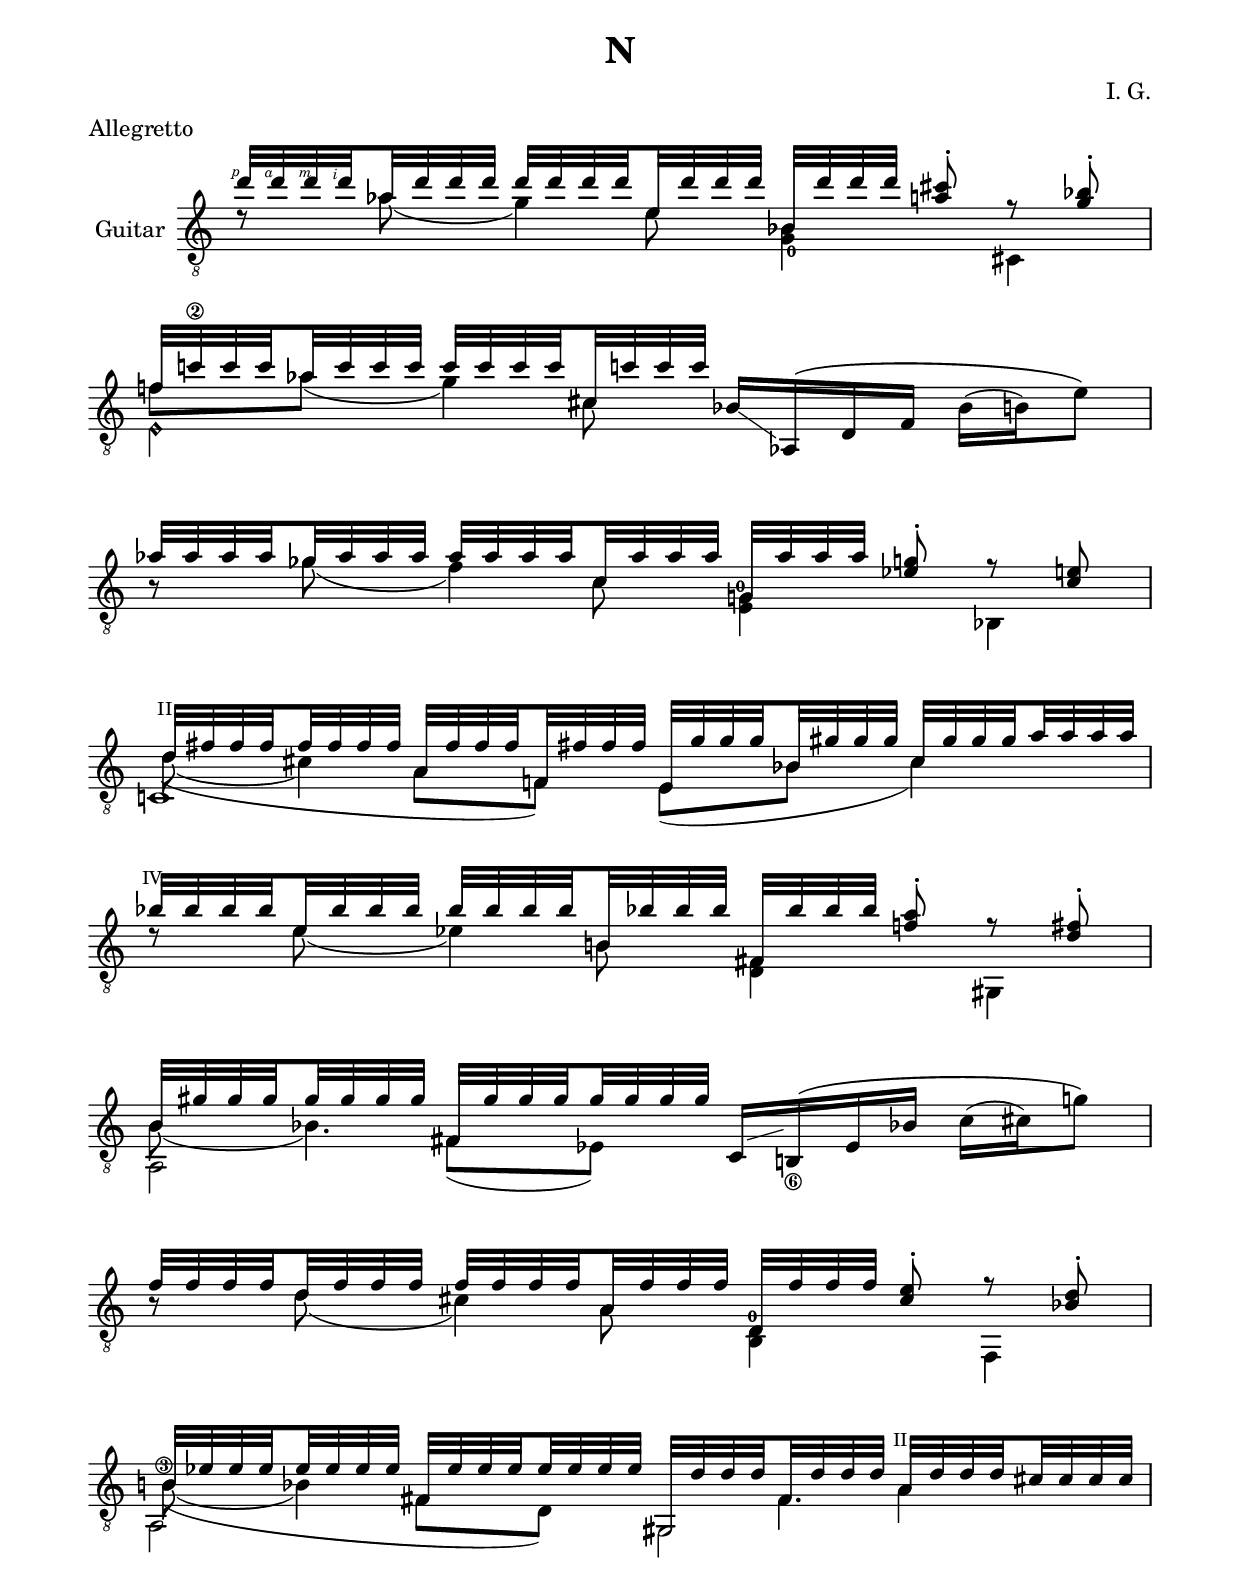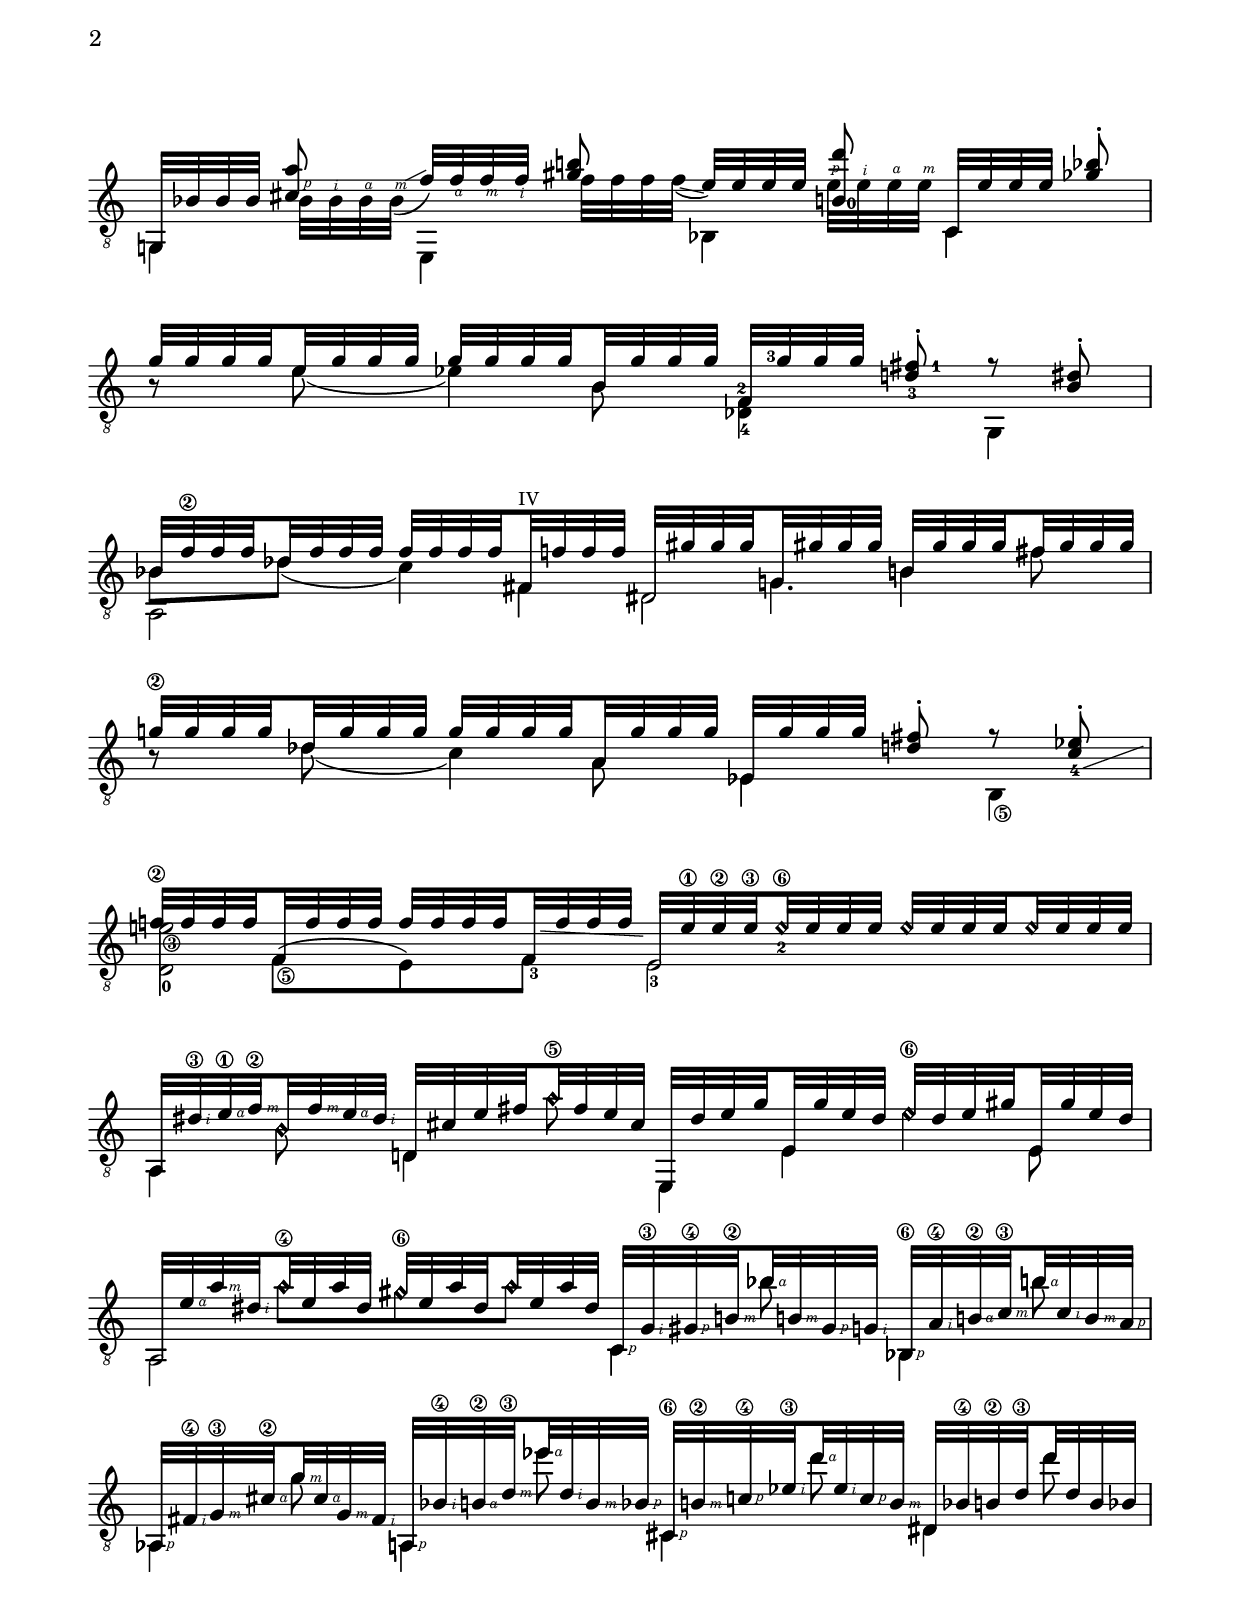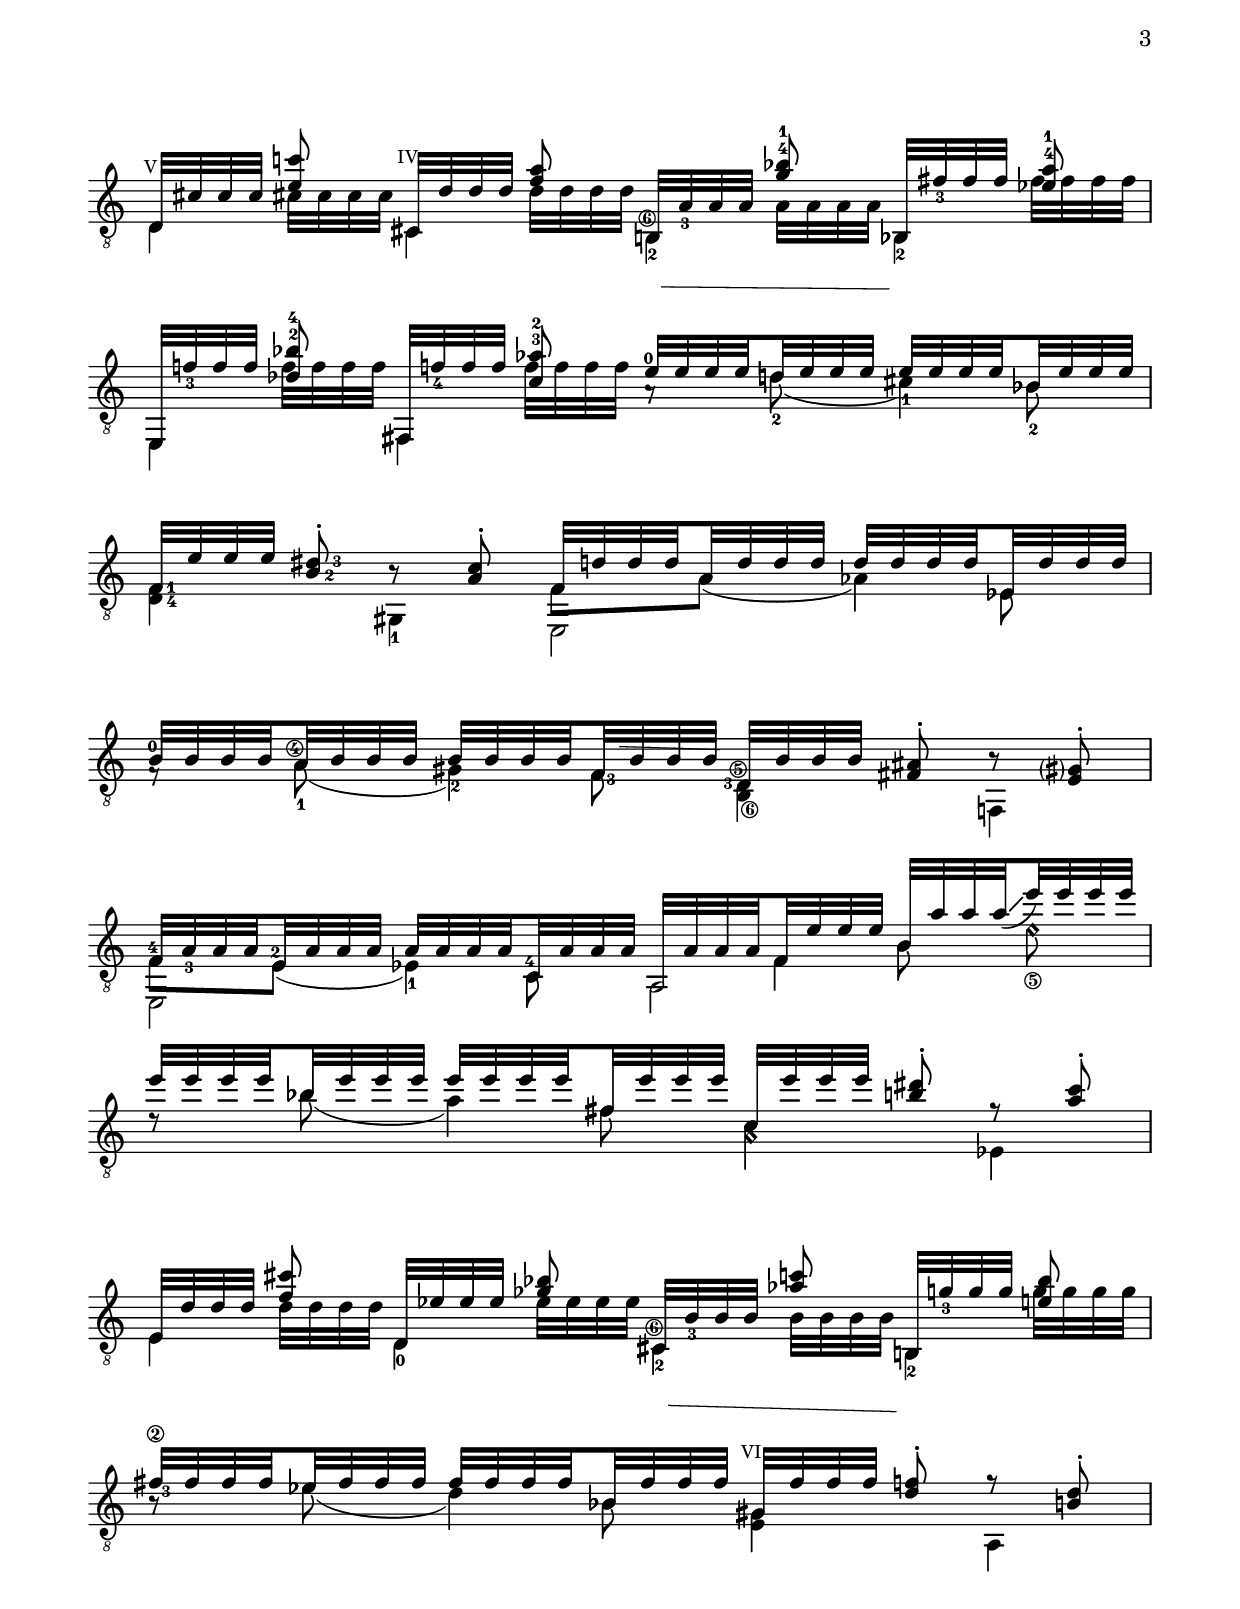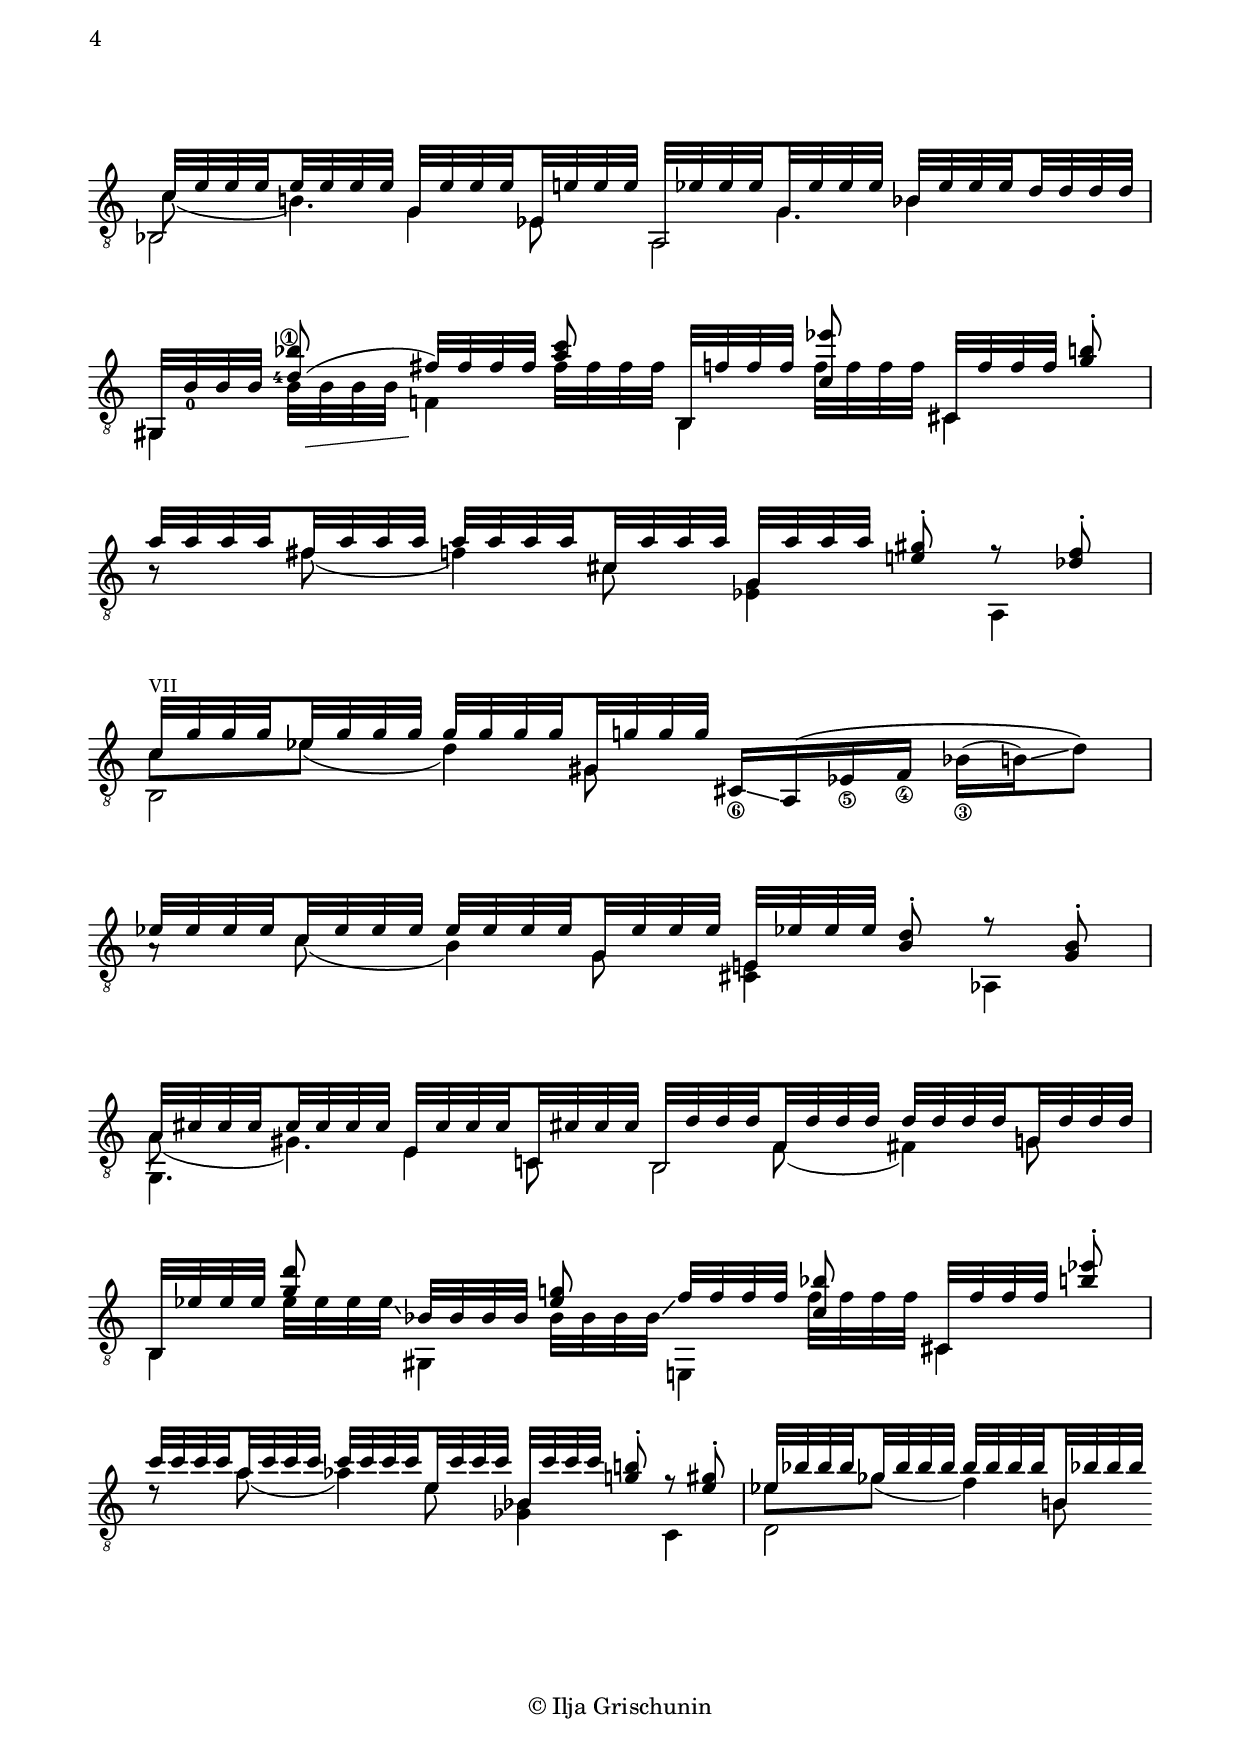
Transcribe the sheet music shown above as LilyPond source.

\version "2.19.15"

\language "deutsch"

\header {
  title = "N"
  meter = "Allegretto"
  composer = "I. G."
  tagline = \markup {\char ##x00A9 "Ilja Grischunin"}
}

\paper {
  #(set-paper-size "a4")
  top-markup-spacing.basic-distance = 5
  markup-system-spacing.basic-distance = 15
  top-system-spacing.basic-distance = 20
  system-system-spacing.basic-distance = 20
  score-system-spacing.basic-distance = 20
  last-bottom-spacing.basic-distance = 25

  %two-sided = ##t
  %inner-margin = 25
  %outer-margin = 15
  left-margin = 15
  right-margin = 15
}

\layout {
  \context {
    \Voice
    \override Glissando.thickness = #1.5
    \override Glissando.gap = #0.1
  }
  \context {
    \Score
    \remove "Bar_number_engraver"
  }
}
%%%%%%%%%%%%%%%%%%%%%%%%%%%%%%%%%%%%%%
#(define RH rightHandFinger)

xLV = #(define-music-function (parser location further) (number?) #{
  \once \override LaissezVibrerTie.X-extent = #'(0 . 0)
  \once \override LaissezVibrerTie.details.note-head-gap = #(/
                                                             further -2)
  \once \override LaissezVibrerTie.extra-offset = #(cons (/
                                                          further 2) 0)
         #})

stringNumberSpanner =
#(define-music-function (parser location StringNumber) (string?)
   #{
     \override TextSpanner.font-size = #-5
     \override TextSpanner.dash-fraction = #0.3
     \override TextSpanner.dash-period = #1.5
     \override TextSpanner.bound-details.right.arrow = ##t
     \override TextSpanner.arrow-width = #0.2
     \override TextSpanner.arrow-length = #0.7
     \override TextSpanner.bound-details.left.stencil-align-dir-y = #CENTER
     \override TextSpanner.bound-details.left.text = \markup { \circle \number #StringNumber }
   #})

stringNumSpan =
#(define-music-function (parser location StringNumber) (string?)
   #{
     \override TextSpanner.font-size = #-5
     \override TextSpanner.dash-fraction = #0.3
     \override TextSpanner.dash-period = #1.5
     %\override TextSpanner.bound-details.right.arrow = ##t
     %\override TextSpanner.arrow-width = #0.2
     %\override TextSpanner.arrow-length = #0.7
     \override TextSpanner.bound-details.left.stencil-align-dir-y = #CENTER
     \override TextSpanner.bound-details.left.text = \markup { \circle \number #StringNumber }
   #})

%%%%%%%%%%%%%%%%%%%%%%%%%%%%%%%%%%%%%%

global = {
  %\key d \major
  \time 4/4
  \override Staff.TimeSignature.stencil = ##f
}

ossia = \relative {
  \set Staff.fontSize = #-3
  \override Staff.StaffSymbol.staff-space = #(magstep -3)
  \override Staff.StaffSymbol.thickness = #(magstep -3)
  \global
  d''2~ d8 cis-. r b-. c!2 r
  \break
  as~ as8 g-. r e fis2 r
  \break
  b~ b8 a-. r fis-. as2 r
  \break
  f~ f8 e-. r d es2 d'4.( cis8)
  \break
  b4 f' e4. b'8 g2~ g8 fis-. r es-. f!2 as
  g2~ g8 fis-. r es-. f2 e R1 r2 b4 h g es' d2
  cis4 d a fis' f2 e~ e8 dis-. r c-. d2 h~ h8 b-. r g-. a2 r
  e'~ e8 dis-. r c-. d4 es h g' fis2~ fis8 f-. r d-.
  e2 es4.( d8) h4 fis' f4. h8 a2~ a8 gis-. r f-. g2 r
  es2~ es8 d-. r h-. cis2 r es4 b f'4. es'8
  c2~ c8 h-. r gis-. b2 r
}

classicalGuitar = \relative {
  \global
  <<
    {
      \set subdivideBeams = ##t
      \set baseMoment = #(ly:make-moment 1/8)
      \set beatStructure = #'(2 2 2 2)
      \override StrokeFinger.extra-offset = #'(-2.3 . 0.8)
      d''32\RH #1 d\RH #4 d\RH #3 d\RH #2 as d d d d d d d e, d' d d
      b, d' d d <a cis>8-.\noBeam r <g b>-.
    }
    \\
    {
      d8\rest as'( g4)
      \once\override Fingering.extra-offset = #'(0.3 . 1)
      <g,_0 b>4 cis,
    }
    \\
    {
      \voiceTwo
      s4. e'8 s2
    }
  >>
  <<
    {
      f!32 c'!\2 c c as c c c c c c c cis, c'! c c
    }
    \\
    {
      f,8 as( g4)
    }
    \\
    {
      \voiceTwo
      s4. cis,8
    }
    \\
    {
      \voiceTwo
      e,4\harmonic s
    }
  >>
  b'16-\markup {
    \postscript #"1.2 2.2 moveto 3.6 -2.5 rlineto stroke"
  } as,\( d f b( h) e8\)
  <<
    {
      \set subdivideBeams = ##t
      \set baseMoment = #(ly:make-moment 1/8)
      \set beatStructure = #'(2 2 2 2)
      as32 as as as ges as as as as as as as c, as' as as
      g, as' as as <es g>8-.\noBeam r <c e>
    }
    \\
    {
      h8\rest ges'( f4)
      \once\override Fingering.extra-offset = #'(-0.5 . -3)
      <e, g!-0>4 b
    }
    \\
    {
      \voiceTwo
      s4. c'8 s2
    }
  >>
  <<
    {
      \override TextScript.font-size = -2
      \once\override TextScript.extra-offset = #'(-0.5 . -1.5)
      d32^"II" fis fis fis fis fis fis fis
      a, fis' fis fis f,! fis'! fis fis
      e, g' g g b, gis' gis gis cis, gis' gis gis a a a a
    }
    \\
    {
      d,8( cis4) s8
    }
    \\
    {
      \voiceTwo
      \hideNotes
      \shape #'((0.8 . 0.3) (0 . 0) (0 . 0) (0 . 0)) Slur
      d4(\unHideNotes a8 f) e( b' cis4)
    }
    \\
    {
      \voiceTwo
      c,!1
    }
  >>
  <<
    {
      \once\override TextScript.extra-offset = #'(-0.7 . -1.5)
      b''32^"IV" b b b e, b' b b b b b b h,! b'! b b
      fis, b' b b <f! a>8-.\noBeam r <d fis>-.
    }
    \\
    {
      d8\rest e( es4) <d, fis> gis,
    }
    \\
    {
      \voiceTwo
      s4. h'8 s2
    }
  >>
  <<
    {
      h32 gis' gis gis gis gis gis gis fis, gis' gis gis gis gis gis gis
    }
    \\
    {
      h,8( b4.)
    }
    \\
    {
      \voiceTwo
      s4 fis8( es)
    }
    \\
    {
      \voiceTwo
      a,2
    }
  >>
  c16-\markup {
    \postscript #"1.7 1.2 moveto 3.5 1 rlineto stroke"
  } h!_\6\( es b'! c( cis) g'8\)
  \break
  <<
    {
      \set subdivideBeams = ##t
      \set baseMoment = #(ly:make-moment 1/8)
      \set beatStructure = #'(2 2 2 2)
      f32 f f f d f f f f f f f a, f' f f
      d, f' f f <cis e>8-.\noBeam r <b d>-.
    }
    \\
    {
      h8\rest d( cis4)
      \once\override Fingering.extra-offset = #'(-0.3 . -4.2)
      <h, d-0> f
    }
    \\
    {
      \voiceTwo
      s4. a'8 s2
    }
  >>
  \mergeDifferentlyHeadedOn
  \mergeDifferentlyDottedOn
  <<
    {
      \override TextScript.font-size = -2
      h32 es es es es es es es fis, es' es es es es es es
      gis,, d'' d d fis, d' d d
      \once\override TextScript.extra-offset = #'(-0.5 . -1.5)
      a^"II" d d d cis cis cis cis
    }
    \\
    {
      \once\override StringNumber.extra-offset = #'(-0.5 . -1.5)
      h!8\3( b4) s8 s4 a
    }
    \\
    {
      \voiceTwo
      \hideNotes
      \shape #'((1 . 0.8) (0 . 0) (0 . 0) (0 . 0)) Slur
      h4(\unHideNotes fis8 d) s8 fis4.
    }
    \\
    {
      \voiceTwo
      a,2 gis
    }
  >>
  <<
    {
      s8 <cis' a'> s <gis' h!> s
      \once\override Fingering.extra-offset = #'(1.2 . 2.9)
      <h,!_0 d'>
    }
    \\
    {
      \voiceOne
      g,32[ b' b b]
      \voiceTwo
      \override StrokeFinger.extra-offset = #'(-1.3 . 1.5)
      b\RH #1 b\RH #2 b\RH #4
      \once\override Slur.positions = #'(0 . 1)
      b\RH #3 (-\markup {
        \postscript #"1.5 4.5 moveto 2 1 rlineto stroke"
      }
      \voiceOne
      \override StrokeFinger.extra-offset = #'(-1.3 . -1.2)
      f')[ f\RH #4 f\RH #3 f\RH #2 ]
      \voiceTwo
      f f f f(-\markup {
        \postscript #"0.8 3.8 moveto 2.3 -0.5 rlineto stroke"
      }
      \voiceOne
      e)[ e e e]
      \voiceTwo
      \override StrokeFinger.extra-offset = #'(-1.3 . 1.5)
      e\RH #1 e\RH #2 e\RH #4 e\RH #3
    }
    \\
    {
      \voiceTwo
      g,,!4 e b'
    }
  >>
  <<
    {
      c32 e' e e <ges b>8-.\noBeam
    }
    \\
    {
      c,,4
    }
  >>
  <<
    {
      \override Fingering.staff-padding = #'()
      g''32 g g g e g g g g g g g h, g' g g
      \once\override Fingering.extra-offset = #'(-0.3 . 3)
      f,_2
      \once\override Fingering.extra-offset = #'(-1.3 . -4.2)
      g'-3 g g
      \set fingeringOrientations = #'(down right)
      <d!-3 fis-1>8-.\noBeam r <h dis>-.
    }
    \\
    {
      h8\rest e( es4) <des,_4 f> g,
    }
    \\
    {
      \voiceTwo
      s4. h'8 s2
    }
  >>
  <<
    {
      b32 f'\2 f f des f f f f f f f fis,^"IV" f'! f f
      dis, gis' gis gis g,! gis'! gis gis h, gis' gis gis fis gis gis gis
    }
    \\
    {
      s2. s8 fis
    }
    \\
    {
      \voiceTwo
      b,8 des( c4) s h
    }
    \\
    {
      \voiceTwo
      s4. fis4 g4.
    }
    \\
    {
      \voiceTwo
      a,2 dis
    }
  >>
  <<
    {
      g'!32\2 g g g des g g g g g g g a, g' g g
      es, g' g g <d fis>8-.\noBeam r <c-4 es>-.-\markup {
        \postscript #"1.5 -3.5 moveto 5.8 2.1 rlineto stroke"
      }
    }
    \\
    {
      h8\rest des( c4) es,
      \once\override StringNumber.extra-offset = #'(0.7 . 2)
      h_\5
    }
    \\
    {
      \voiceTwo
      s4. a'8 s2
    }
  >>
  <<
    {
      f'!32\2 f f f f, f' f f f f f f f, f' f f
      e, e'\1 e\2 e\3 e\harmonic\6_2 e e e e\harmonic e e e e\harmonic e e e
    }
    \\
    {
      s8
      \once\override StringNumber.extra-offset = #'(0.7 . 3)
      f,^(_\5 e)
      \override Fingering.extra-offset = #'(0.5 . 3)
      f-3-\markup {
        \postscript #"1.8 3.8 moveto 9.9 -0.5 rlineto stroke"
      }
    }
    \\
    {
      \voiceTwo
      \once\override NoteColumn.force-hshift = #0.2
      \once\override StringNumber.extra-offset = #'(0.5 . -3.3)
      <d_0 e'!\3>2 e2-3
    }
  >>
  <<
    {
      a,32 dis'\3\RH #2 e\1\RH #4 f\2\RH #3 h,\harmonic f'\RH #3 e\RH #4 dis\RH #2 d,! cis' e fis a\harmonic\5 fis e cis
      e,, dis'' e g e, g' e dis e\harmonic\6 dis e gis e, gis' e dis
      a, e''\RH #4 a\RH #3 dis,\RH #2 a'\harmonic\4 e a dis, gis\harmonic\6 e a dis, a'\harmonic e a dis,
    }
    \\
    {
      s8 h\harmonic s a'\harmonic s e,4 e8
      s a'\harmonic gis\harmonic a\harmonic
    }
    \\
    {
      \voiceTwo
      a,,4 d e, e''\harmonic a,,2
    }
  >>
  <<
    {
      \override Fingering.staff-padding = #'()
      c32\RH #1 g'\3\RH #2 gis\4\RH #1 h!\2\RH #3 b'\RH #4 h,!\RH #3 gis\RH #1 g\RH #2 b,\6\RH #1 a'\4\RH #2 h!\2\RH #4 c\3\RH#3 h'\RH #4 c,\RH #2 h\RH #3 a\RH #1
      as,\RH #1 fis'\4\RH #2 g\3\RH #3 cis\2\RH #4 g'\RH #3 cis,\RH #4 g\RH #3 fis\RH #2 a,\RH #1 b'\4\RH #2 h\2\RH #4 d\3\RH #3 es'\RH #4 d,\RH #2 h\RH #3 b\RH #1
      cis,\6\RH #1 h'\2\RH #3 c!\4\RH #1 es\3\RH #2 d'\RH #4 es,\RH #2 c\RH #1 h\RH #3 dis, b'\4 h\2 d\3 d' d, h b
      %d, b' h es cis' es, h b cis, h'\2 c!\4 es\3 d' es, c h
    }
    \\
    {
      s8 b' s h s g s es' s d s d
      %cis s d s a s fis' s f!
    }
    \\
    {
      \voiceTwo
      c,,4 b as a cis dis
      %d cis h b e
    }
  >>
  <<
    {
      s8 <e' c'!> s <f a> s
      \set fingeringOrientations = #'(up)
      <g-4 b-1> s <es-4 a-1> s <des-2 b'-4> s <c-3 as'-2>
    }
    \\
    {
      \override TextScript.font-size = -2
      \override Fingering.staff-padding = #'()
      \voiceOne
      \once\override TextScript.extra-offset = #'(-0.5 . -1.5)
      d,32[^"V" cis' cis cis]
      \voiceTwo
      cis! cis cis cis
      \voiceOne
      \once\override TextScript.extra-offset = #'(-0.8 . -1.5)
      cis,[^"IV" d' d d]
      \voiceTwo
      d d d d
      \voiceOne
      \once\override StringNumber.extra-offset = #'(-0.5 . -6)
      h,[^\6_2-\markup {
        \postscript #"1.5 -10.8 moveto 22 -0.2 rlineto stroke"
      } a'_3 a a]
      \voiceTwo
      a a a a
      \voiceOne
      b,[_2 fis''_3 fis fis]
      \voiceTwo
      fis fis fis fis
      \voiceOne
      e,,[ f''!_3 f f]
      \voiceTwo
      f f f f
      \voiceOne
      fis,,[ f''!_4 f f]
      \voiceTwo
      f f f f
    }
    \\
    {
      \voiceTwo
      d,4 cis h! b e, fis!
    }
  >>
  <<
    {
      \set subdivideBeams = ##t
      \set baseMoment = #(ly:make-moment 1/8)
      \set beatStructure = #'(2 2 2 2)
      \once\override Fingering.extra-offset = #'(-0.3 . -3.3)
      e''32-0 e e e d e e e e e e e b e e e
      f, e' e e
      \set fingeringOrientations = #'(right)
      <h-2 dis-3>8-.\noBeam h\rest <a c>-.
      %\unset fingeringOrientations
    }
    \\
    {
      a8\rest d(-2 cis4_1)
      \set fingeringOrientations = #'(right)
      <d,-4 f-1>
      %\unset fingeringOrientations
      gis,_1
    }
    \\
    {
      \voiceTwo
      s4. b'8-2 s2
    }
  >>
  <<
    {
      f32 d' d d a d d d d d d d es, d' d d
    }
    \\
    {
      f,8 a( as4)
    }
    \\
    {
      \voiceTwo
      s4. es8
    }
    \\
    {
      \voiceTwo
      e,2
    }
  >>
  \break
  <<
    {
      \once\override Fingering.extra-offset = #'(-0.3 . -3.5)
      h''32-0 h h h a h h h h h h h f h h h
      \once\override StringNumber.extra-offset = #'(-0.5 . -6)
      \once\override Fingering.extra-offset = #'(-1.5 . 1.8)
      d,\5_3 h' h h <fis ais>8-.\noBeam h\rest <e, gis?>-.
    }
    \\
    {
      f8\rest
      \once\override StringNumber.extra-offset = #'(-0.6 . -2.3)
      a(\4_1 gis4_2)
      \once\override StringNumber.extra-offset = #'(0.6 . 2.5)
      <h,_\6 d> f!
    }
    \\
    {
      \voiceTwo
      s4.
      \once\override Fingering.extra-offset = #'(1.3 . 3.2)
      f'8_3-\markup {
        \postscript #"2.7 3.8 moveto 9.7 -0.3 rlineto stroke"
      } s2
    }
  >>
  <<
    {
      \once\override Fingering.extra-offset =#'(-0.3 . -4.3)
      f32-4 a_3 a a
      \once\override Fingering.extra-offset =#'(-0.3 . -4.7)
      e-2 a a a a a a a
      \once\override Fingering.extra-offset =#'(-0.3 . -5.6)
      c,-4 a' a a
    }
    \\
    {
      f8 e( es4_1)
    }
    \\
    {
      \voiceTwo
      s4. c8
    }
    \\
    {
      \voiceTwo
      e,2
    }
  >>
  <<
    {
      a32 a' a a f e' e e h a' a a_(\glissando e') e e e
    }
    \\
    {
      s8 f,,4 e'8_\5\harmonic
    }
    \\
    {
      \voiceTwo
      s4 h8 s
    }
    \\
    {
      \voiceTwo
      a,2
    }
  >>
  <<
    {
      e'''32 e e e b e e e e e e e fis, e' e e
      c, e' e e <h dis>8-.\noBeam r <a c>-.
    }
    \\
    {
      d,8\rest b'( a4) <a,\harmonic c>4 es
    }
    \\
    {
      \voiceTwo
      s4. fis'8 s2
    }
  >>
  <<
    {
      s8 <f cis'> s <ges b> s <as c> s <e b'>
    }
    \\
    {
      \override TextScript.font-size = -2
      \override Fingering.staff-padding = #'()
      \voiceOne
      e,32[ d' d d]
      \voiceTwo
      d d d d
      \voiceOne
      \once\override TextScript.extra-offset = #'(-0.8 . -1.5)
      d,[_0 es' es es]
      \voiceTwo
      es es es es
      \voiceOne
      \once\override StringNumber.extra-offset = #'(-0.5 . -6)
      cis,[^\6_2-\markup {
        \postscript #"1.5 -11 moveto 22 -0.6 rlineto stroke"
      }
      h'_3 h h]
      \voiceTwo
      h h h h
      \voiceOne
      h,![_2 g''_3 g g]
      \voiceTwo
      g g g g
    }
    \\
    {
      \voiceTwo
      e,4 d cis h
    }
  >>
  <<
    {
      \once\override Fingering.extra-offset = #'(1 . 0.8)
      fis''32\2_3 fis fis fis es fis fis fis fis fis fis fis b, fis' fis fis
      \once\override TextScript.extra-offset = #'(-1 . -1.5)
      gis,^"VI" fis' fis fis <d f>8-.\noBeam r <h d>-.
    }
    \\
    {
      h8\rest es( d4) <e, gis> a,
    }
    \\
    {
      \voiceTwo
      s4. b'8 s2
    }
  >>
  <<
    {
      c32 e e e e e e e g, e' e e es, e'! e e
      a,, es'' es es g, es' es es b es es es d d d d
    }
    \\
    {
      c8( h!4.) s4 b
    }
    \\
    {
      \voiceTwo
      s4 g
    }
    \\
    {
      \voiceTwo
      \hideNotes c4\unHideNotes s8 es, s8 g4.
    }
    \\
    {
      \voiceTwo
      b,2 a
    }
  >>
  <<
    {
      s8
      \set fingeringOrientations = #'(left)
      \once\override StringNumber.extra-offset = #'(-0.5 . -3)
      <d'-4 b'\1>-\markup {
        \postscript #"1.7 -8.3 moveto 10 1 rlineto stroke"
      } s <a' c> s <c, es'>
    }
    \\
    {
      \voiceOne
      gis,32[ h'_0 h h]
      \voiceTwo
      \shape #'((1.3 . 0.2) (1 . 0) (-1 . 0) (0 . -0.5)) Slur
      h^( h h h
      \voiceOne
      fis')[ fis fis fis]
      \voiceTwo
      fis fis fis fis
      \voiceOne
      h,,[ f'' f f]
      \voiceTwo
      f f f f
    }
    \\
    {
      \voiceTwo
      gis,,!4 f'! h,
    }
  >>
  <<
    {
      cis32 f' f f <g h>8-.\noBeam
    }
    \\
    {
      cis,,4
    }
  >>
  <<
    {
      a''32 a a a fis a a a a a a a cis, a' a a
      g, a' a a <e! gis>8-.\noBeam r <des f>-.
    }
    \\
    {
      h8\rest fis'( f4) <es, g> a,
    }
    \\
    {
      \voiceTwo
      s4. cis'8 s2
    }
  >>
  <<
    {
      c32^"VII" g' g g es g g g g g g g gis, g'! g g
    }
    \\
    %{
      s2
    %}
    %\\
    {
      \voiceTwo
      c,8 es( d4)
    }
    \\
    {
      \voiceTwo
      s4. gis,8
    }
    \\
    {
      \voiceTwo
      h,2
    }
  >>
  cis16_\6\glissando a\( es'_\5 f_\4 b(_\3 h)\glissando d8\)
  \break
  <<
    {
      \set subdivideBeams = ##t
      \set baseMoment = #(ly:make-moment 1/8)
      \set beatStructure = #'(2 2 2 2)
      es32 es es es c es es es es es es es g, es' es es
      e,! es'! es es <h d>8-.\noBeam r <g h>-.
    }
    \\
    {
      a8\rest c( h4) <cis, e> as
    }
    \\
    {
      \voiceTwo
      s4. g'8 s2
    }
  >>
  <<
    {
      a32 cis cis cis cis cis cis cis e, cis' cis cis c,! cis'! cis cis
    }
    \\
    {
      a8( gis4.)
    }
    \\
    {
      \voiceTwo
      s4 e
    }
    \\
    {
      \voiceTwo
      g,4. c8
    }
  >>
  <<
    {
      h32 d' d d f, d' d d d d d d g, d' d d
    }
    \\
    {
      s8 f,( fis4)
    }
    \\
    {
      \voiceTwo
      s4. g8
    }
    \\
    {
      \voiceTwo
      h,2
    }
  >>
  <<
    {
      s8 <g'' d'> s <es g!> s <c b'>
    }
    \\
    {
      \voiceOne
      h,32[ es' es es]
      \voiceTwo
      es es es es\glissando
      \voiceOne
      b[ b b b]
      \voiceTwo
      b b b b\glissando
      \voiceOne
      f'[ f f f]
      \voiceTwo
      f f f f
    }
    \\
    {
      \voiceTwo
      h,,4 gis e!
    }
  >>
  <<
    {
      cis'32 f' f f <h! es>8-.\noBeam
    }
    \\
    {
      cis,,4
    }
  >>
  <<
    {
      %\override Fingering.staff-padding = #'()
      c''32 c c c a c c c c c c c e, c' c c
      %\once\override Fingering.extra-offset = #'(-0.3 . 3)
      b,
      %\once\override Fingering.extra-offset = #'(-1.3 . -4.2)
      c' c c
      %\set fingeringOrientations = #'(down right)
      <g! h!>8-.\noBeam r <e gis>-.
    }
    \\
    {
      d8\rest a'( as4) <ges, b> c,
    }
    \\
    {
      \voiceTwo
      s4. e'8 s2
    }
  >>
  <<
    {
      es32 b' b b ges b b b b b b b h,! b'! b b
    }
    \\
    {
      s2
    }
    \\
    {
      \voiceTwo
      es,8 ges( f4)
    }
    \\
    {
      \voiceTwo
      s4. h,8
    }
    \\
    {
      \voiceTwo
      d,2
    }
  >>
}

%%%%%%%%%%%%%%%%%%%%%%%%%%%%%%%%%%%%%%
\score {
  \new StaffGroup<<

    %\new Staff \ossia

    \new Staff \with {
      instrumentName = "Guitar"
    }
    {
      \clef "treble_8" \classicalGuitar
    }

  >>
}
